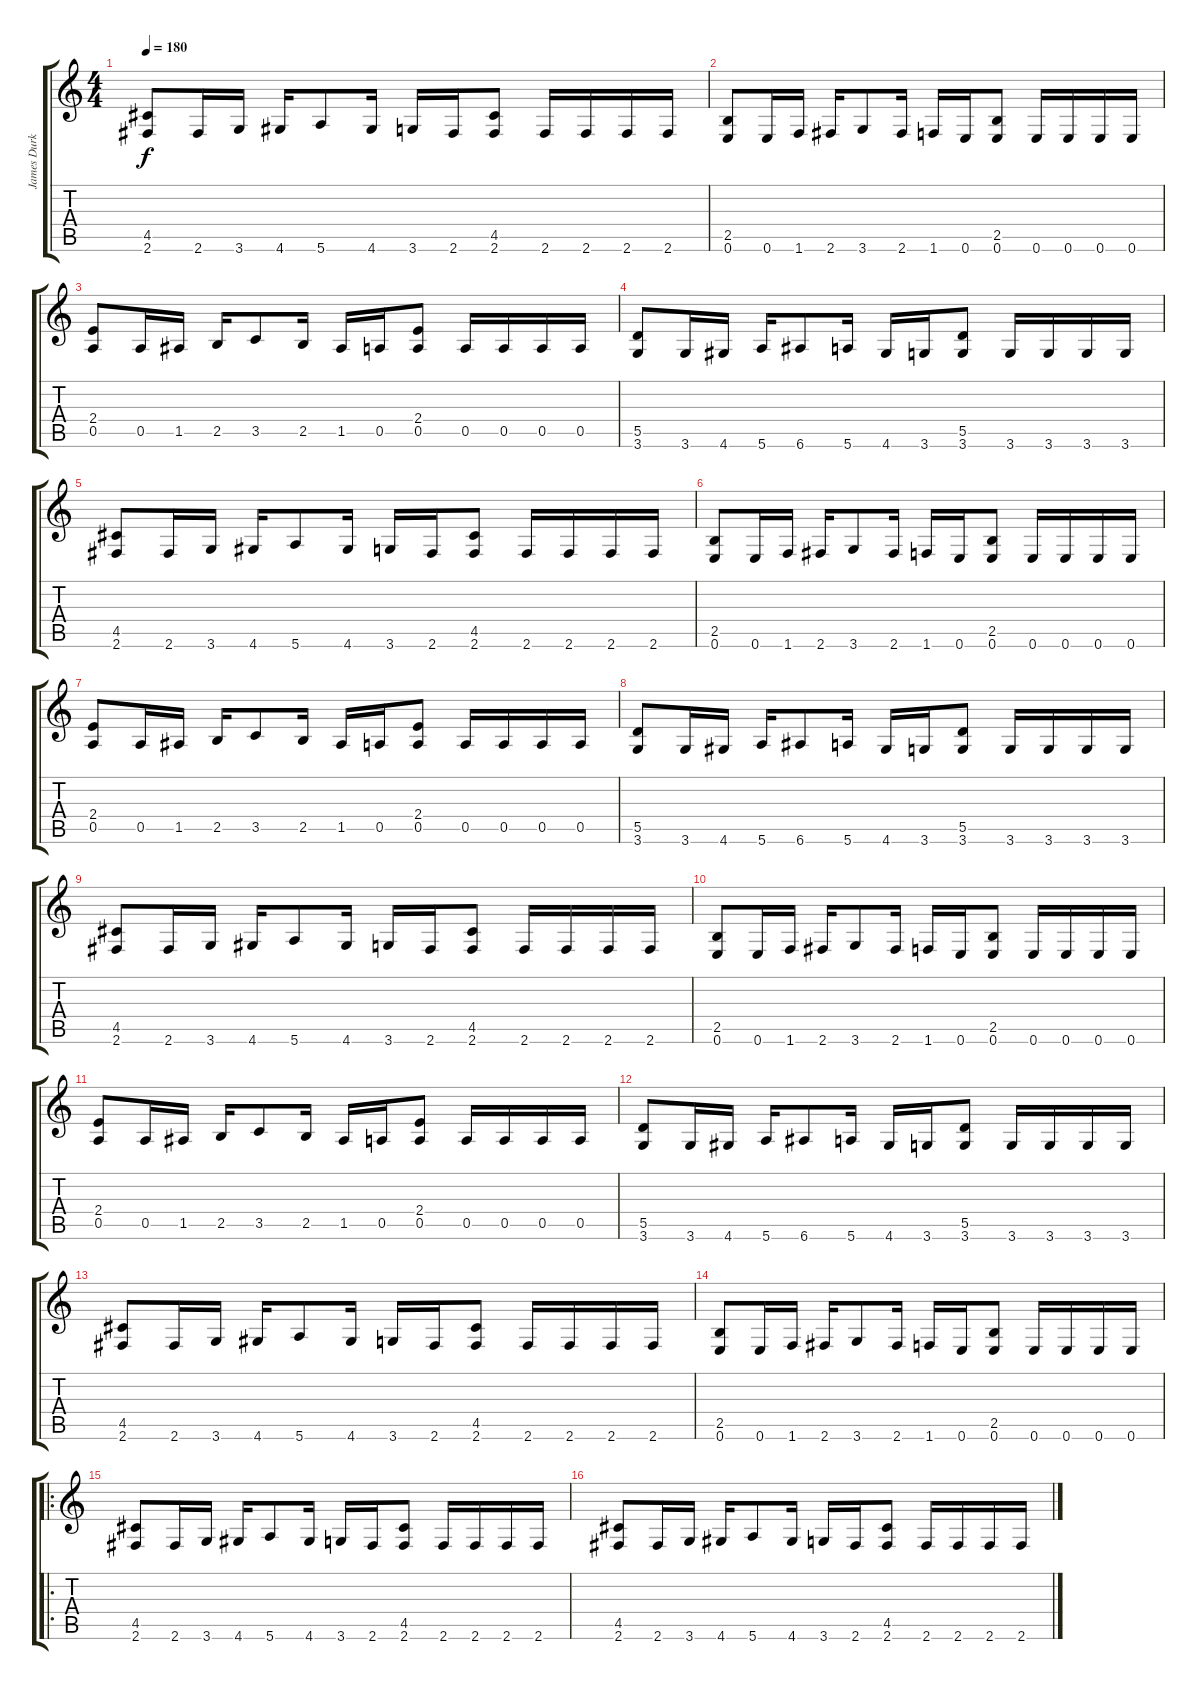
\track ("James Durkin (Guitar)" "James Durk") {instrument distortionguitar}
\staff {score tabs}
\tuning (E4 B3 G3 D3 A2 E2) {hide}
\ts (4 4)
\tempo 180
\clef g2
\ks c
(4.5 2.6).8{dy f} 2.6.16 3.6.16 4.6.16 5.6.8 4.6.16 3.6.16 2.6.16 (4.5 2.6).8 2.6.16 2.6.16 2.6.16 2.6.16 |
(2.5 0.6).8 0.6.16 1.6.16 2.6.16 3.6.8 2.6.16 1.6.16 0.6.16 (2.5 0.6).8 0.6.16 0.6.16 0.6.16 0.6.16 |
(2.4 0.5).8 0.5.16 1.5.16 2.5.16 3.5.8 2.5.16 1.5.16 0.5.16 (2.4 0.5).8 0.5.16 0.5.16 0.5.16 0.5.16 |
(5.5 3.6).8 3.6.16 4.6.16 5.6.16 6.6.8 5.6.16 4.6.16 3.6.16 (5.5 3.6).8 3.6.16 3.6.16 3.6.16 3.6.16 |
(4.5 2.6).8 2.6.16 3.6.16 4.6.16 5.6.8 4.6.16 3.6.16 2.6.16 (4.5 2.6).8 2.6.16 2.6.16 2.6.16 2.6.16 |
(2.5 0.6).8 0.6.16 1.6.16 2.6.16 3.6.8 2.6.16 1.6.16 0.6.16 (2.5 0.6).8 0.6.16 0.6.16 0.6.16 0.6.16 |
(2.4 0.5).8 0.5.16 1.5.16 2.5.16 3.5.8 2.5.16 1.5.16 0.5.16 (2.4 0.5).8 0.5.16 0.5.16 0.5.16 0.5.16 |
(5.5 3.6).8 3.6.16 4.6.16 5.6.16 6.6.8 5.6.16 4.6.16 3.6.16 (5.5 3.6).8 3.6.16 3.6.16 3.6.16 3.6.16 |
(4.5 2.6).8 2.6.16 3.6.16 4.6.16 5.6.8 4.6.16 3.6.16 2.6.16 (4.5 2.6).8 2.6.16 2.6.16 2.6.16 2.6.16 |
(2.5 0.6).8 0.6.16 1.6.16 2.6.16 3.6.8 2.6.16 1.6.16 0.6.16 (2.5 0.6).8 0.6.16 0.6.16 0.6.16 0.6.16 |
(2.4 0.5).8 0.5.16 1.5.16 2.5.16 3.5.8 2.5.16 1.5.16 0.5.16 (2.4 0.5).8 0.5.16 0.5.16 0.5.16 0.5.16 |
(5.5 3.6).8 3.6.16 4.6.16 5.6.16 6.6.8 5.6.16 4.6.16 3.6.16 (5.5 3.6).8 3.6.16 3.6.16 3.6.16 3.6.16 |
(4.5 2.6).8 2.6.16 3.6.16 4.6.16 5.6.8 4.6.16 3.6.16 2.6.16 (4.5 2.6).8 2.6.16 2.6.16 2.6.16 2.6.16 |
(2.5 0.6).8 0.6.16 1.6.16 2.6.16 3.6.8 2.6.16 1.6.16 0.6.16 (2.5 0.6).8 0.6.16 0.6.16 0.6.16 0.6.16 |
\ro
(4.5 2.6).8 2.6.16 3.6.16 4.6.16 5.6.8 4.6.16 3.6.16 2.6.16 (4.5 2.6).8 2.6.16 2.6.16 2.6.16 2.6.16 |
(4.5 2.6).8 2.6.16 3.6.16 4.6.16 5.6.8 4.6.16 3.6.16 2.6.16 (4.5 2.6).8 2.6.16 2.6.16 2.6.16 2.6.16
